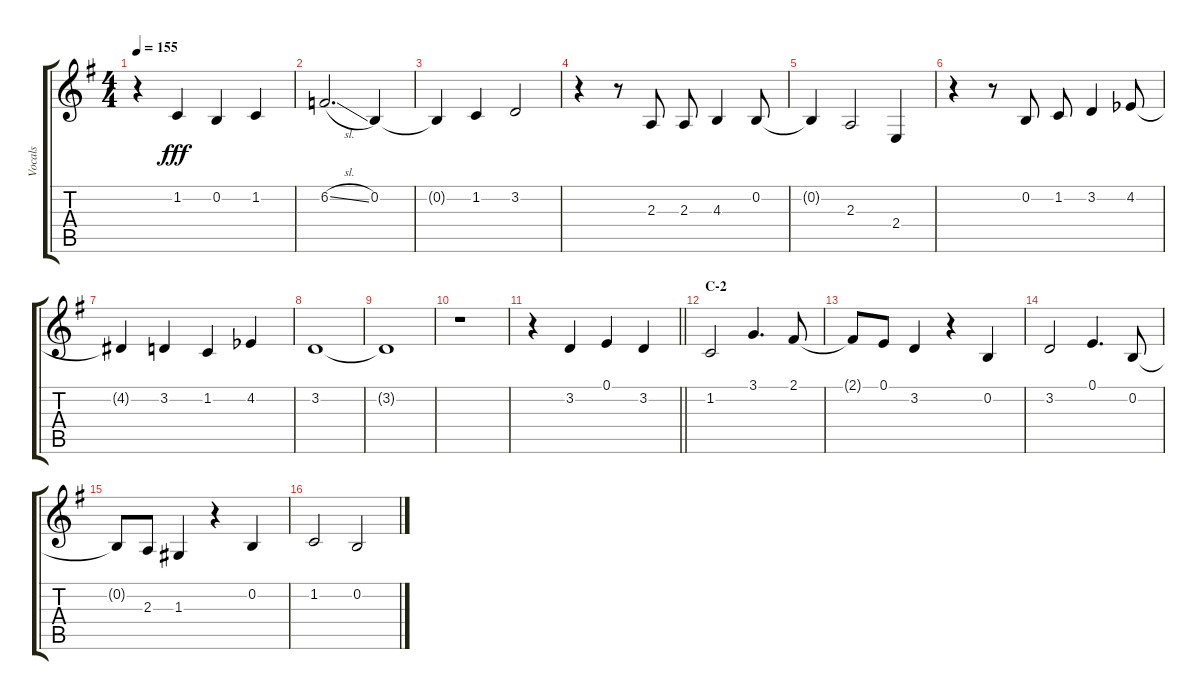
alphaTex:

\track ("Vocals" "Vocals") {instrument voiceoohs}
\staff {score tabs}
\tuning (E4 B3 G3 D3 A2 E2) {hide}
\ts (4 4)
\tempo 155
\clef g2
\ks g
r.4{dy fff} 1.2.4 0.2.4 1.2.4 |
6.2{sl}.2{d} 0.2.4 |
0.2{t}.4 1.2.4 3.2.2 |
r.4 r.8 2.3.8 2.3.8 4.3.4 0.2.8 |
0.2{t}.4 2.3.2 2.4.4 |
r.4 r.8 0.2.8 1.2.8 3.2.4 4.2{acc b}.8 |
4.2{t}.4 3.2.4 1.2.4 4.2{acc b}.4 |
3.2.1 |
3.2{t}.1 |
r.1 |
\barLineRight lightlight
r.4 3.2.4 0.1.4 3.2.4 |
\section ("" "C-2")
1.2.2 3.1.4{d} 2.1.8 |
2.1{t}.8 0.1.8 3.2.4 r.4 0.2.4 |
3.2.2 0.1.4{d} 0.2.8 |
0.2{t}.8 2.3.8 1.3.4 r.4 0.2.4 |
1.2.2 0.2.2
